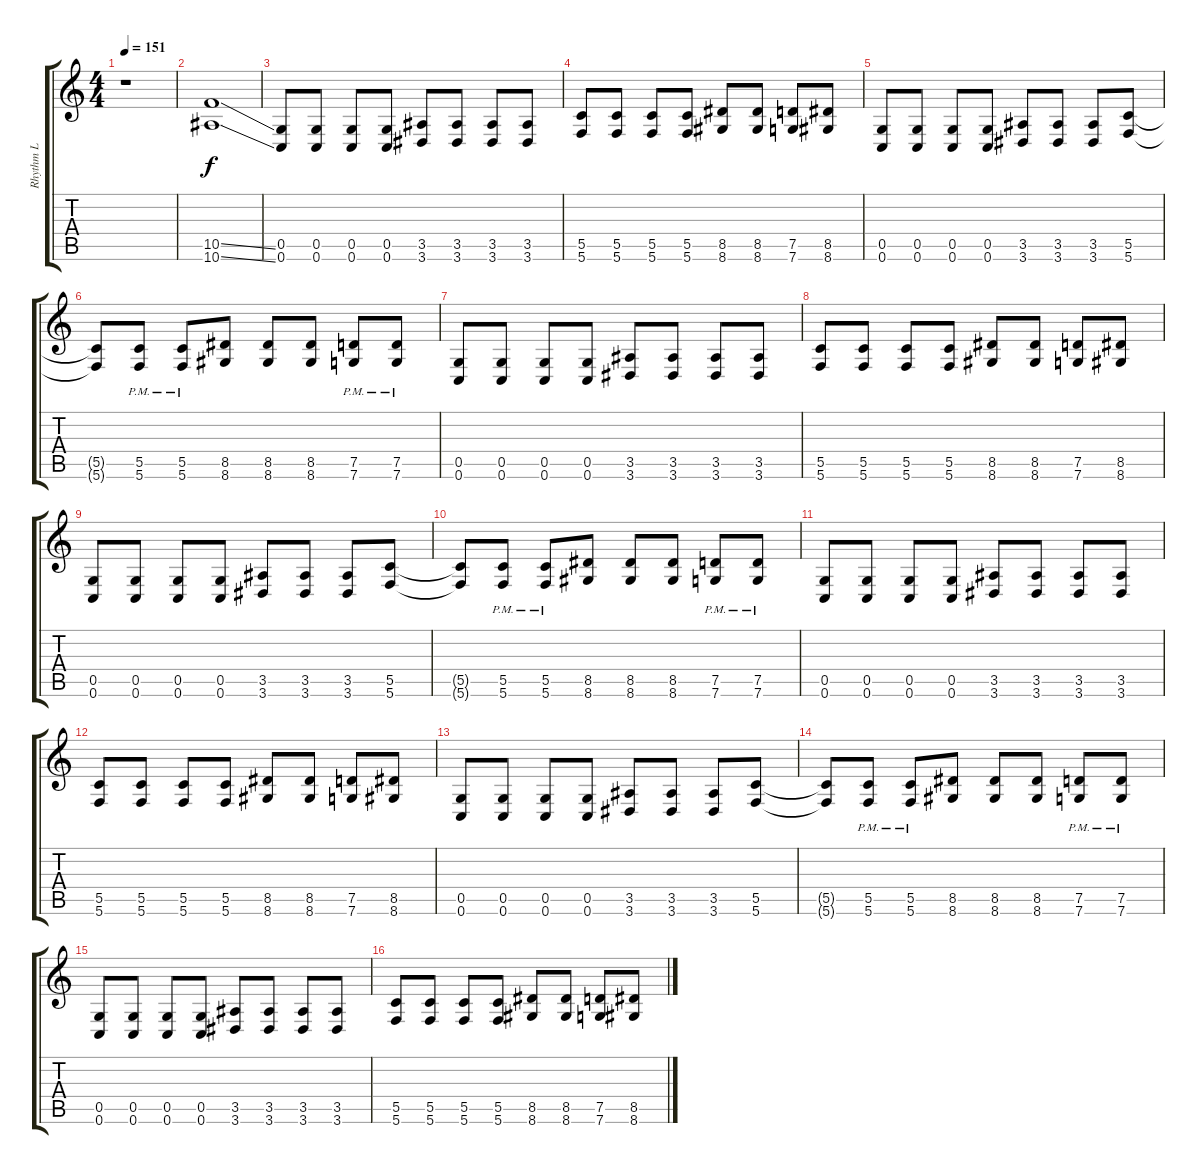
\track ("Rhythm L" "Rhythm L") {instrument distortionguitar}
\staff {score tabs}
\tuning (D4 A3 F3 C3 G2 C2) {hide}
\ts (4 4)
\tempo 151
\clef g2
\ks c
r.1{dy f} |
(10.5{ss} 10.6{ss}).1 |
(0.5 0.6).8 (0.5 0.6).8 (0.5 0.6).8 (0.5 0.6).8 (3.5 3.6).8 (3.5 3.6).8 (3.5 3.6).8 (3.5 3.6).8 |
(5.5 5.6).8 (5.5 5.6).8 (5.5 5.6).8 (5.5 5.6).8 (8.5 8.6).8 (8.5 8.6).8 (7.5 7.6).8 (8.5 8.6).8 |
(0.5 0.6).8 (0.5 0.6).8 (0.5 0.6).8 (0.5 0.6).8 (3.5 3.6).8 (3.5 3.6).8 (3.5 3.6).8 (5.5 5.6).8 |
(5.5{t} 5.6{t}).8 (5.5{pm} 5.6{pm}).8 (5.5{pm} 5.6{pm}).8 (8.5 8.6).8 (8.5 8.6).8 (8.5 8.6).8 (7.5{pm} 7.6{pm}).8 (7.5{pm} 7.6{pm}).8 |
(0.5 0.6).8 (0.5 0.6).8 (0.5 0.6).8 (0.5 0.6).8 (3.5 3.6).8 (3.5 3.6).8 (3.5 3.6).8 (3.5 3.6).8 |
(5.5 5.6).8 (5.5 5.6).8 (5.5 5.6).8 (5.5 5.6).8 (8.5 8.6).8 (8.5 8.6).8 (7.5 7.6).8 (8.5 8.6).8 |
(0.5 0.6).8 (0.5 0.6).8 (0.5 0.6).8 (0.5 0.6).8 (3.5 3.6).8 (3.5 3.6).8 (3.5 3.6).8 (5.5 5.6).8 |
(5.5{t} 5.6{t}).8 (5.5{pm} 5.6{pm}).8 (5.5{pm} 5.6{pm}).8 (8.5 8.6).8 (8.5 8.6).8 (8.5 8.6).8 (7.5{pm} 7.6{pm}).8 (7.5{pm} 7.6{pm}).8 |
(0.5 0.6).8 (0.5 0.6).8 (0.5 0.6).8 (0.5 0.6).8 (3.5 3.6).8 (3.5 3.6).8 (3.5 3.6).8 (3.5 3.6).8 |
(5.5 5.6).8 (5.5 5.6).8 (5.5 5.6).8 (5.5 5.6).8 (8.5 8.6).8 (8.5 8.6).8 (7.5 7.6).8 (8.5 8.6).8 |
(0.5 0.6).8 (0.5 0.6).8 (0.5 0.6).8 (0.5 0.6).8 (3.5 3.6).8 (3.5 3.6).8 (3.5 3.6).8 (5.5 5.6).8 |
(5.5{t} 5.6{t}).8 (5.5{pm} 5.6{pm}).8 (5.5{pm} 5.6{pm}).8 (8.5 8.6).8 (8.5 8.6).8 (8.5 8.6).8 (7.5{pm} 7.6{pm}).8 (7.5{pm} 7.6{pm}).8 |
(0.5 0.6).8 (0.5 0.6).8 (0.5 0.6).8 (0.5 0.6).8 (3.5 3.6).8 (3.5 3.6).8 (3.5 3.6).8 (3.5 3.6).8 |
(5.5 5.6).8 (5.5 5.6).8 (5.5 5.6).8 (5.5 5.6).8 (8.5 8.6).8 (8.5 8.6).8 (7.5 7.6).8 (8.5 8.6).8
